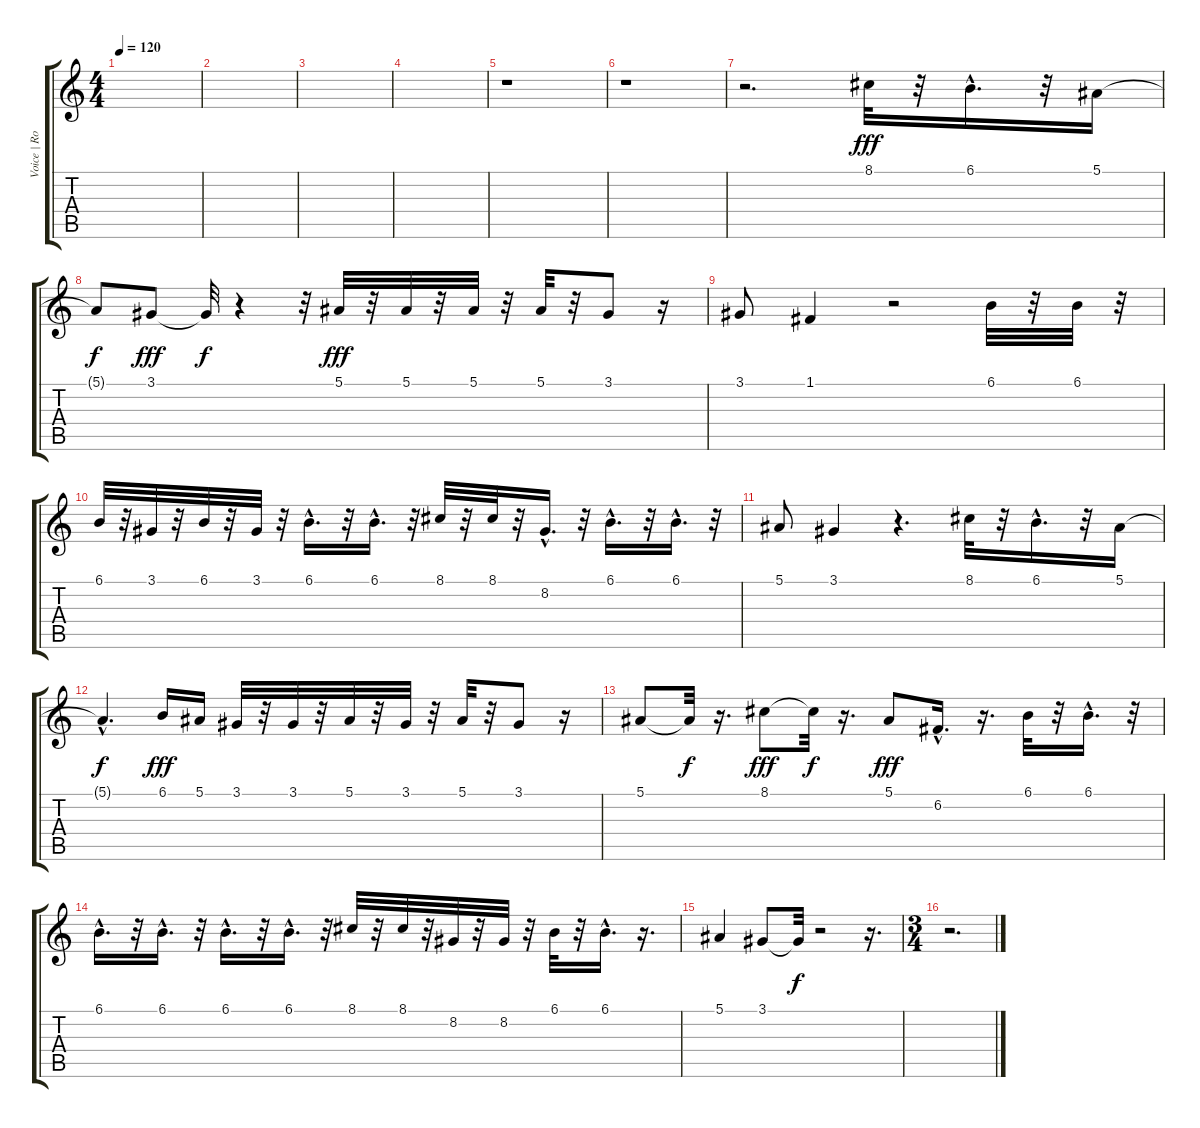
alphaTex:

\track ("Voice | Rocket Queen" "Voice | Ro") {instrument lead6voice}
\staff {score tabs}
\tuning (F4 C4 Ab3 Db3 Bb2 F2) {hide}
\ts (4 4)
\tempo 120
\clef g2
\ks c
|
|
|
|
r.1 |
r.1 |
r.2{d} 8.1.32{dy fff} r.32 6.1{hac}.16{d} r.32 5.1.16 |
5.1{t}.8{dy f} 3.1.8{dy fff} 3.1{t}.32{dy f} r.4 r.32 5.1.32{dy fff} r.32 5.1.32 r.32 5.1.32 r.32 5.1.32 r.32 3.1.8 r.16 |
3.1.8 1.1.4 r.2 6.1.32 r.32 6.1.32 r.32 |
6.1.32 r.32 3.1.32 r.32 6.1.32 r.32 3.1.32 r.32 6.1{hac}.16{d} r.32 6.1{hac}.16{d} r.32 8.1.32 r.32 8.1.32 r.32 8.2{hac}.16{d} r.32 6.1{hac}.16{d} r.32 6.1{hac}.16{d} r.32 |
5.1.8 3.1.4 r.4{d} 8.1.32 r.32 6.1{hac}.16{d} r.32 5.1.16 |
5.1{hac t}.4{d dy f} 6.1.16{dy fff} 5.1.16 3.1.32 r.32 3.1.32 r.32 5.1.32 r.32 3.1.32 r.32 5.1.32 r.32 3.1.8 r.16 |
5.1.8 5.1{t}.32{dy f} r.16{d} 8.1.8{dy fff} 8.1{t}.32{dy f} r.16{d} 5.1.8{dy fff} 6.2{hac}.16{d} r.16{d} 6.1.32 r.32 6.1{hac}.16{d} r.32 |
6.1{hac}.16{d} r.32 6.1{hac}.16{d} r.32 6.1{hac}.16{d} r.32 6.1{hac}.16{d} r.32 8.1.32 r.32 8.1.32 r.32 8.2.32 r.32 8.2.32 r.32 6.1.32 r.32 6.1{hac}.16{d} r.16{d} |
5.1.4 3.1.8 3.1{t}.32{dy f} r.2 r.16{d} |
\ts (3 4)
r.2{d}
